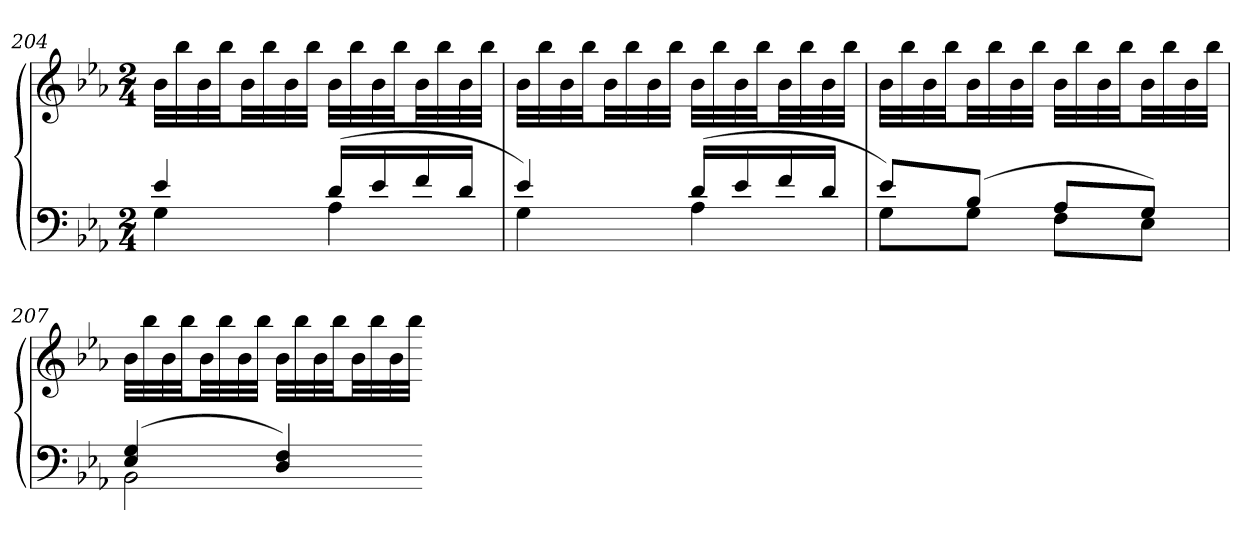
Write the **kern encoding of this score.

**kern	**kern
*part1	*part1
*staff2	*staff1
*clefF4	*clefG2
*k[b-e-a-]	*k[b-e-a-]
*E-:	*E-:
*M2/4	*M2/4
=204	=204
*^	*
4e-	4G	32b-LLL
.	.	32bb-
.	.	32b-
.	.	32bb-JJ
.	.	32b-LL
.	.	32bb-
.	.	32b-
.	.	32bb-JJJ
(16dLL	4A-	32b-LLL
.	.	32bb-
16e-	.	32b-
.	.	32bb-JJ
16f	.	32b-LL
.	.	32bb-
16dJJ	.	32b-
.	.	32bb-JJJ
=205	=205	=205
4e-)	4G	32b-LLL
.	.	32bb-
.	.	32b-
.	.	32bb-JJ
.	.	32b-LL
.	.	32bb-
.	.	32b-
.	.	32bb-JJJ
(16dLL	4A-	32b-LLL
.	.	32bb-
16e-	.	32b-
.	.	32bb-JJ
16f	.	32b-LL
.	.	32bb-
16dJJ	.	32b-
.	.	32bb-JJJ
=206	=206	=206
8e-L)	8GL	32b-LLL
.	.	32bb-
.	.	32b-
.	.	32bb-JJ
(8B-J	8GJ	32b-LL
.	.	32bb-
.	.	32b-
.	.	32bb-JJJ
8A-L	8FL	32b-LLL
.	.	32bb-
.	.	32b-
.	.	32bb-JJ
8GJ)	8E-J	32b-LL
.	.	32bb-
.	.	32b-
.	.	32bb-JJJ
=207	=207	=207
(4E- 4G	2BB-	32b-LLL
.	.	32bb-
.	.	32b-
.	.	32bb-JJ
.	.	32b-LL
.	.	32bb-
.	.	32b-
.	.	32bb-JJJ
4D 4F)	.	32b-LLL
.	.	32bb-
.	.	32b-
.	.	32bb-JJ
.	.	32b-LL
.	.	32bb-
.	.	32b-
.	.	32bb-JJJ
*v	*v	*
=-	=-
*-	*-
